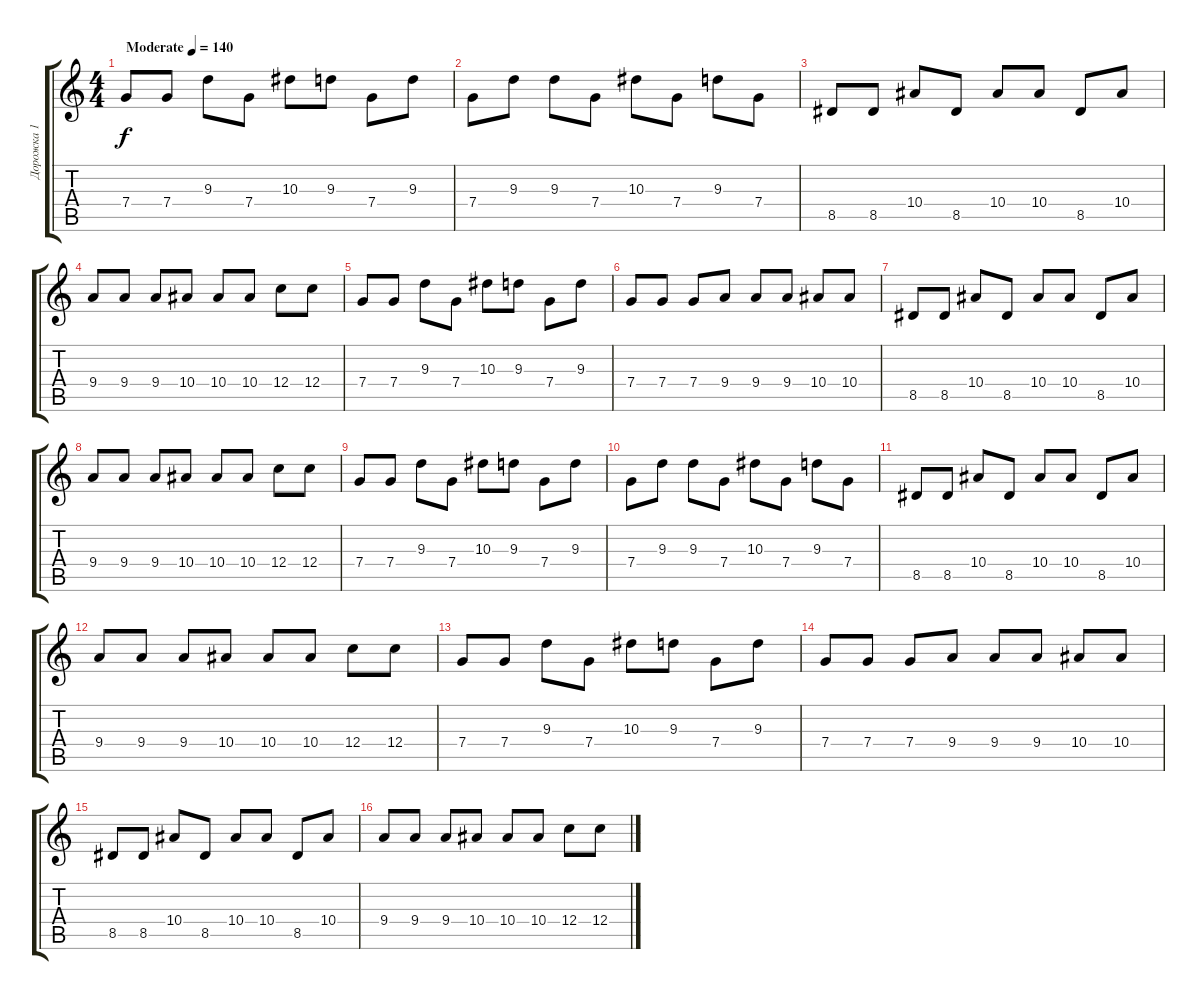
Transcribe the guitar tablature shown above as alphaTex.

\track ("Дорожка 1" "Дорожка 1") {instrument distortionguitar}
\staff {score tabs}
\tuning (D4 A3 F3 C3 G2 C2) {hide}
\ts (4 4)
\tempo (140 "Moderate")
\clef g2
\ks c
7.4.8{dy f instrument distortionguitar} 7.4.8 9.3.8 7.4.8 10.3.8 9.3.8 7.4.8 9.3.8 |
7.4.8 9.3.8 9.3.8 7.4.8 10.3.8 7.4.8 9.3.8 7.4.8 |
8.5.8 8.5.8 10.4.8 8.5.8 10.4.8 10.4.8 8.5.8 10.4.8 |
9.4.8 9.4.8 9.4.8 10.4.8 10.4.8 10.4.8 12.4.8 12.4.8 |
7.4.8 7.4.8 9.3.8 7.4.8 10.3.8 9.3.8 7.4.8 9.3.8 |
7.4.8 7.4.8 7.4.8 9.4.8 9.4.8 9.4.8 10.4.8 10.4.8 |
8.5.8 8.5.8 10.4.8 8.5.8 10.4.8 10.4.8 8.5.8 10.4.8 |
9.4.8 9.4.8 9.4.8 10.4.8 10.4.8 10.4.8 12.4.8 12.4.8 |
7.4.8 7.4.8 9.3.8 7.4.8 10.3.8 9.3.8 7.4.8 9.3.8 |
7.4.8 9.3.8 9.3.8 7.4.8 10.3.8 7.4.8 9.3.8 7.4.8 |
8.5.8 8.5.8 10.4.8 8.5.8 10.4.8 10.4.8 8.5.8 10.4.8 |
9.4.8 9.4.8 9.4.8 10.4.8 10.4.8 10.4.8 12.4.8 12.4.8 |
7.4.8 7.4.8 9.3.8 7.4.8 10.3.8 9.3.8 7.4.8 9.3.8 |
7.4.8 7.4.8 7.4.8 9.4.8 9.4.8 9.4.8 10.4.8 10.4.8 |
8.5.8 8.5.8 10.4.8 8.5.8 10.4.8 10.4.8 8.5.8 10.4.8 |
9.4.8 9.4.8 9.4.8 10.4.8 10.4.8 10.4.8 12.4.8 12.4.8
